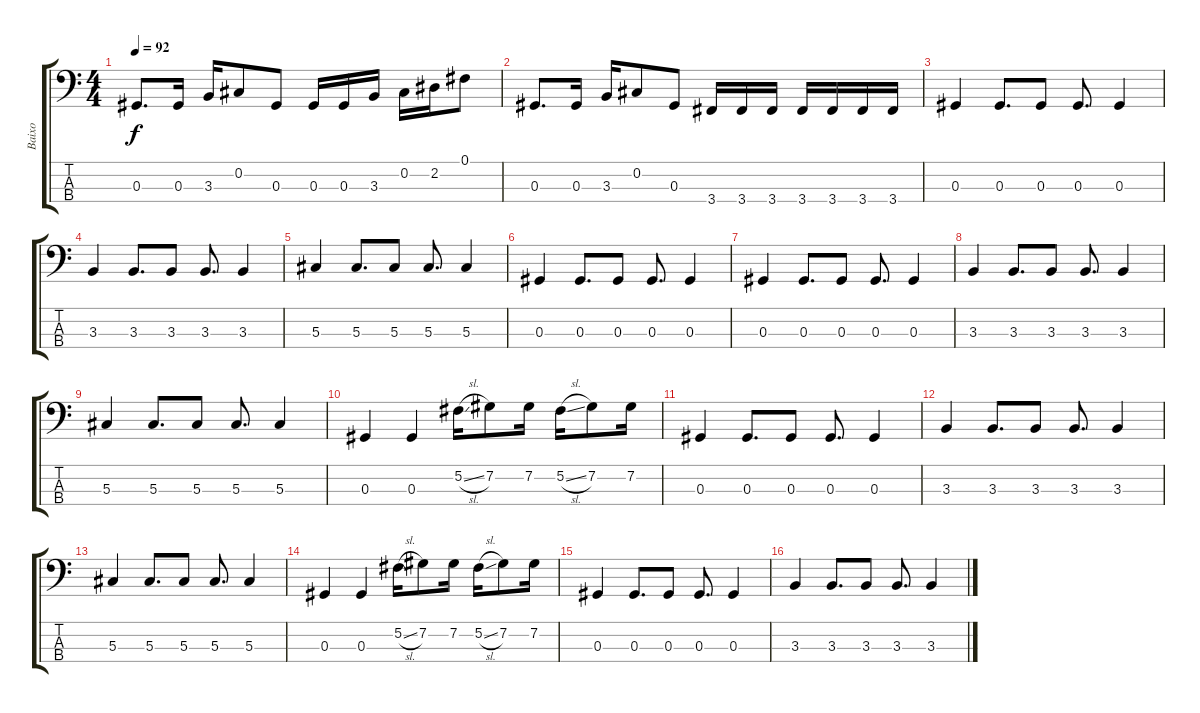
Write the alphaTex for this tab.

\track ("Baixo" "Baixo") {instrument electricbassfinger}
\staff {score tabs}
\tuning (Gb2 Db2 Ab1 Eb1) {hide}
\ts (4 4)
\tempo 92
\clef f4
\ks c
0.3.8{d dy f} 0.3.16 3.3.16 0.2.8 0.3.8 0.3.16 0.3.16 3.3.16 0.2.16 2.2.16 0.1.8 |
0.3.8{d} 0.3.16 3.3.16 0.2.8 0.3.8 3.4.16 3.4.16 3.4.16 3.4.16 3.4.16 3.4.16 3.4.16 |
0.3.4 0.3.8{d} 0.3.8 0.3.8{d} 0.3.4 |
3.3.4 3.3.8{d} 3.3.8 3.3.8{d} 3.3.4 |
5.3.4 5.3.8{d} 5.3.8 5.3.8{d} 5.3.4 |
0.3.4 0.3.8{d} 0.3.8 0.3.8{d} 0.3.4 |
0.3.4 0.3.8{d} 0.3.8 0.3.8{d} 0.3.4 |
3.3.4 3.3.8{d} 3.3.8 3.3.8{d} 3.3.4 |
5.3.4 5.3.8{d} 5.3.8 5.3.8{d} 5.3.4 |
0.3.4 0.3.4 5.2{sl}.16 7.2.8 7.2.16 5.2{sl}.16 7.2.8 7.2.16 |
0.3.4 0.3.8{d} 0.3.8 0.3.8{d} 0.3.4 |
3.3.4 3.3.8{d} 3.3.8 3.3.8{d} 3.3.4 |
5.3.4 5.3.8{d} 5.3.8 5.3.8{d} 5.3.4 |
0.3.4 0.3.4 5.2{sl}.16 7.2.8 7.2.16 5.2{sl}.16 7.2.8 7.2.16 |
0.3.4 0.3.8{d} 0.3.8 0.3.8{d} 0.3.4 |
3.3.4 3.3.8{d} 3.3.8 3.3.8{d} 3.3.4
